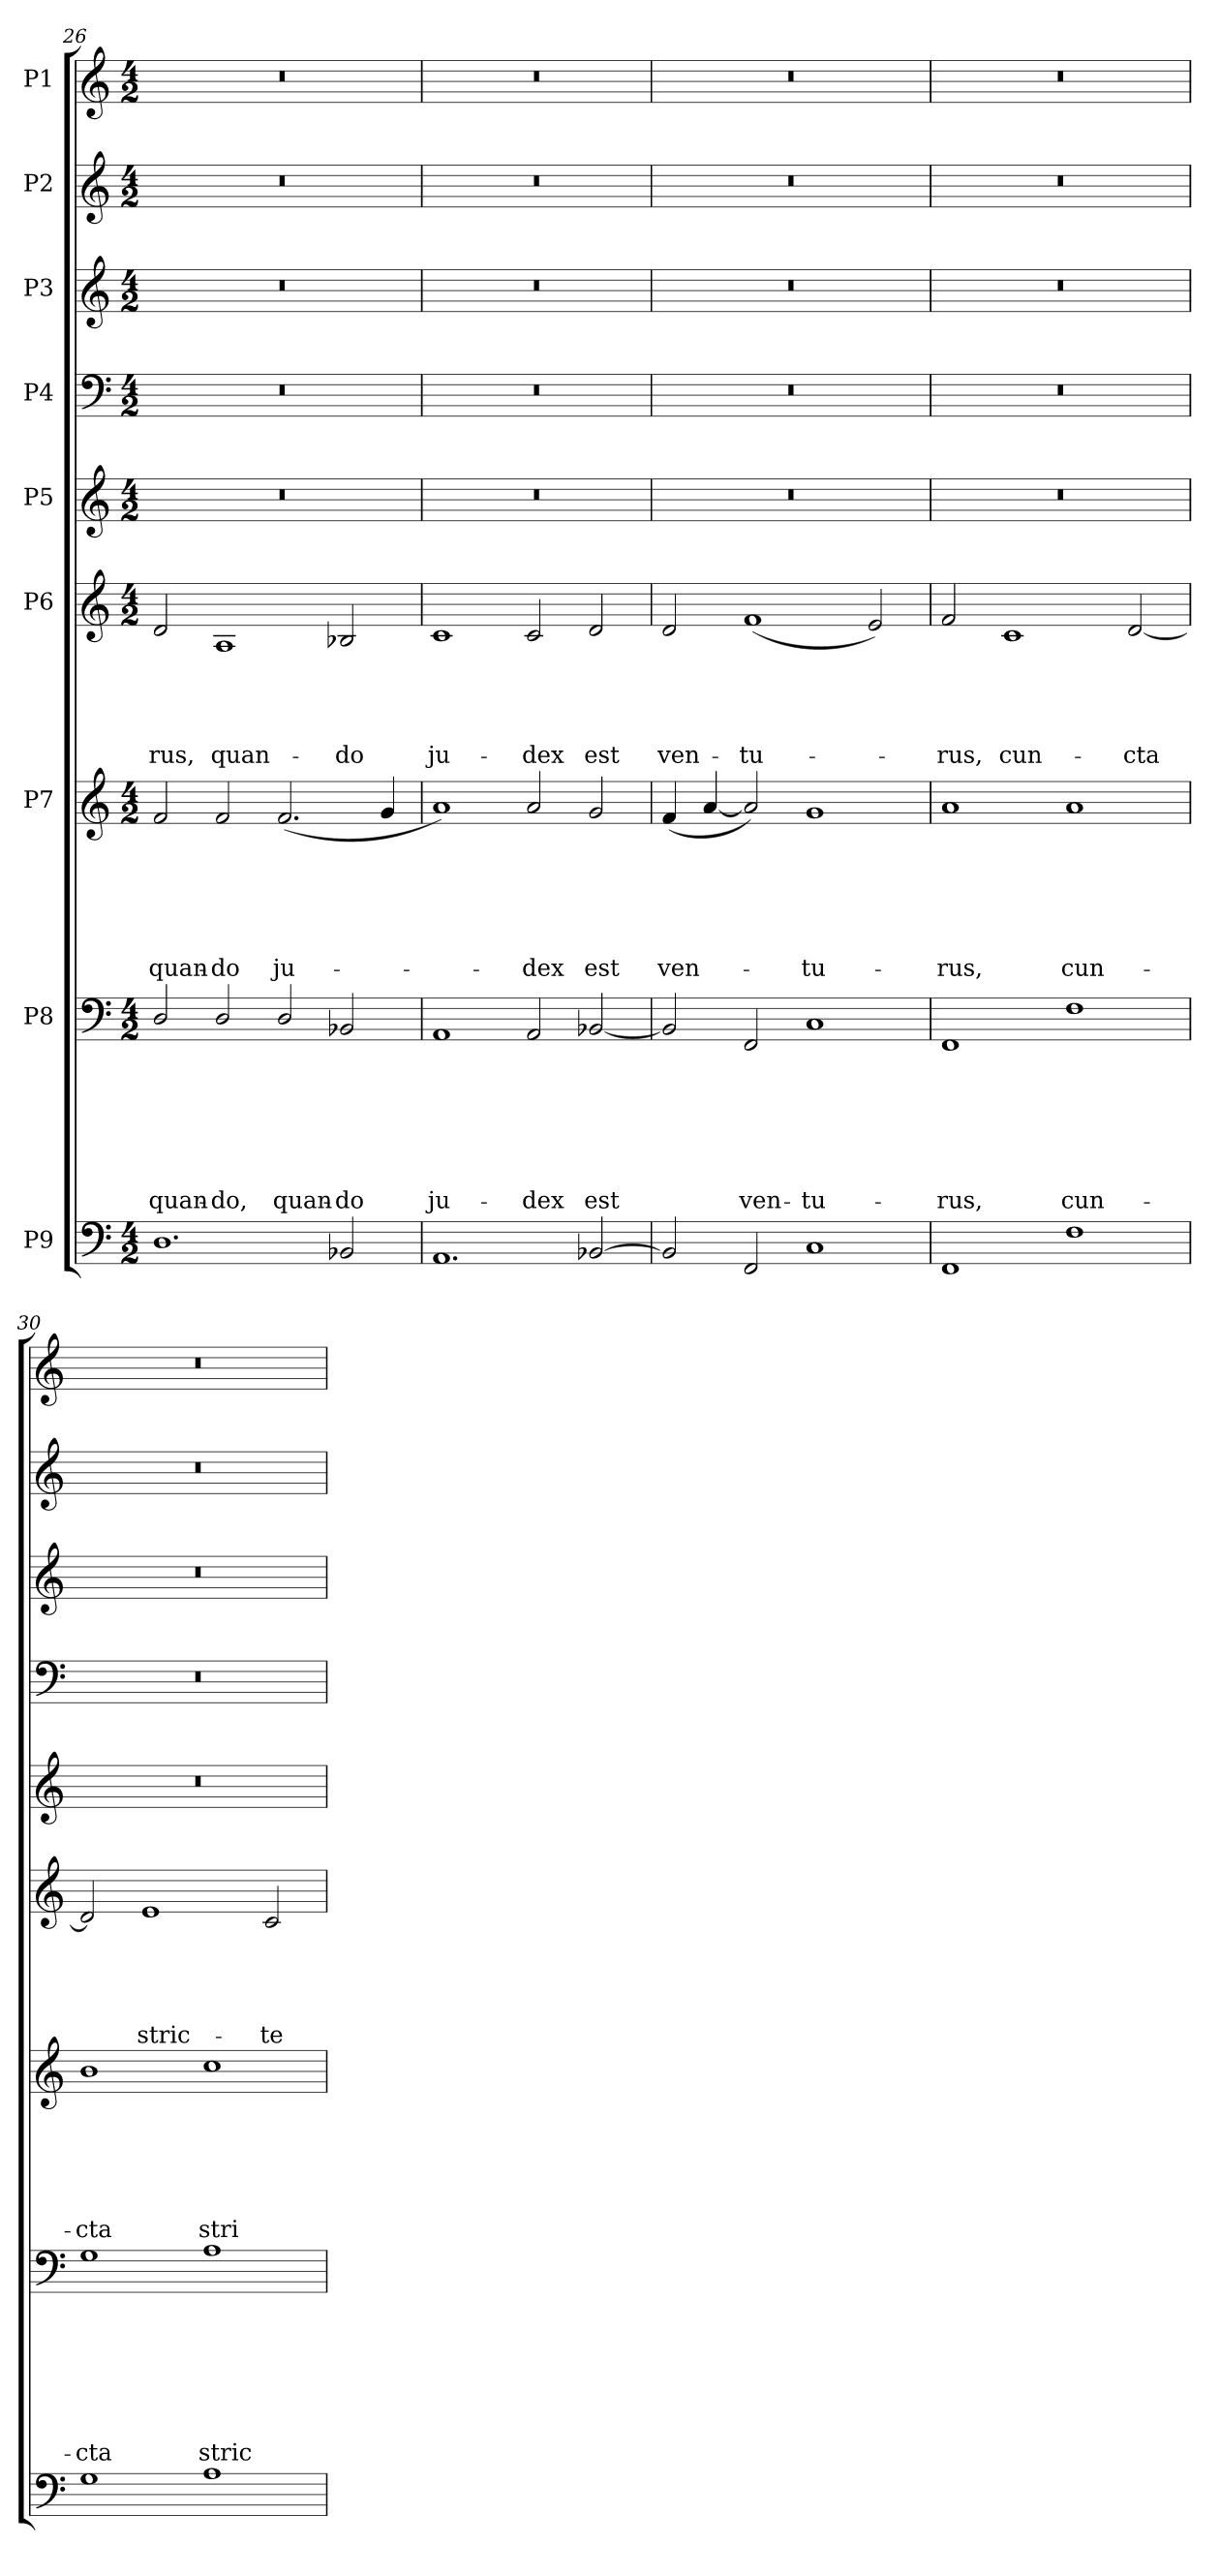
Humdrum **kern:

**kern	**kern	**text	**text	**text	**text	**text	**text	**text	**kern	**text	**text	**text	**text	**text	**text	**kern	**text	**text	**text	**text	**text	**kern	**kern	**kern	**kern	**kern
*part9	*part8	*part8	*part8	*part8	*part8	*part8	*part8	*part8	*part7	*part7	*part7	*part7	*part7	*part7	*part7	*part6	*part6	*part6	*part6	*part6	*part6	*part5	*part4	*part3	*part2	*part1
*staff9	*staff8	*staff8	*staff8	*staff8	*staff8	*staff8	*staff8	*staff8	*staff7	*staff7	*staff7	*staff7	*staff7	*staff7	*staff7	*staff6	*staff6	*staff6	*staff6	*staff6	*staff6	*staff5	*staff4	*staff3	*staff2	*staff1
*I"P9	*I"P8	*	*	*	*	*	*	*	*I"P7	*	*	*	*	*	*	*I"P6	*	*	*	*	*	*I"P5	*I"P4	*I"P3	*I"P2	*I"P1
!!LO:PB:g=z
*clefF4	*clefF4	*	*	*	*	*	*	*	*clefG2	*	*	*	*	*	*	*clefG2	*	*	*	*	*	*clefG2	*clefF4	*clefG2	*clefG2	*clefG2
*	*	*	*	*	*	*	*	*	*ITrd7c12	*	*	*	*	*	*	*	*	*	*	*	*	*	*	*ITrd7c12	*	*
*k[]	*k[]	*	*	*	*	*	*	*	*k[]	*	*	*	*	*	*	*k[]	*	*	*	*	*	*k[]	*k[]	*k[]	*k[]	*k[]
*C:	*C:	*	*	*	*	*	*	*	*C:	*	*	*	*	*	*	*C:	*	*	*	*	*	*C:	*C:	*C:	*C:	*C:
*M4/2	*M4/2	*	*	*	*	*	*	*	*M4/2	*	*	*	*	*	*	*M4/2	*	*	*	*	*	*M4/2	*M4/2	*M4/2	*M4/2	*M4/2
=26	=26	=26	=26	=26	=26	=26	=26	=26	=26	=26	=26	=26	=26	=26	=26	=26	=26	=26	=26	=26	=26	=26	=26	=26	=26	=26
*^	*	*	*	*	*	*	*	*	*	*	*	*	*	*	*	*	*	*	*	*	*	*	*	*	*	*
!	!	!	!	!	!	!	!	!	!LO:LY:b	!	!	!	!	!	!	!LO:LY:b	!	!	!	!	!	!LO:LY:b	!LO:N:vis=1	!LO:N:vis=1	!LO:N:vis=1	!LO:N:vis=1	!LO:N:vis=1
1.D	0ryy	2D/	.	.	.	.	.	.	quan-	2F/	.	.	.	.	.	quan-	2d/	.	.	.	.	-rus,	0r	0r	0r	0r	0r
!	!	!	!	!	!	!	!	!	!LO:LY:b	!	!	!	!	!	!	!LO:LY:b	!	!	!	!	!	!LO:LY:b	!	!	!	!	!
.	.	2D/	.	.	.	.	.	.	-do,	2F/	.	.	.	.	.	-do	1A	.	.	.	.	quan-	.	.	.	.	.
!	!	!	!	!	!	!	!	!	!LO:LY:b	!	!	!	!	!	!	!LO:LY:b	!	!	!	!	!	!	!	!	!	!	!
.	.	2D/	.	.	.	.	.	.	quan-	(<2.F/	.	.	.	.	.	ju-	.	.	.	.	.	.	.	.	.	.	.
!	!	!	!	!	!	!	!	!	!LO:LY:b	!	!	!	!	!	!	!	!	!	!	!	!	!LO:LY:b	!	!	!	!	!
2BB-X/	.	2BB-X/	.	.	.	.	.	.	-do	.	.	.	.	.	.	.	2B-X/	.	.	.	.	-do	.	.	.	.	.
.	.	.	.	.	.	.	.	.	.	4G/	.	.	.	.	.	.	.	.	.	.	.	.	.	.	.	.	.
=27	=27	=27	=27	=27	=27	=27	=27	=27	=27	=27	=27	=27	=27	=27	=27	=27	=27	=27	=27	=27	=27	=27	=27	=27	=27	=27	=27
!	!	!	!	!	!	!	!	!	!LO:LY:b	!	!	!	!	!	!	!	!	!	!	!	!	!LO:LY:b	!LO:N:vis=1	!LO:N:vis=1	!LO:N:vis=1	!LO:N:vis=1	!LO:N:vis=1
1.AA	0ryy	1AA	.	.	.	.	.	.	ju-	1A)	.	.	.	.	.	.	1c	.	.	.	.	ju-	0r	0r	0r	0r	0r
!	!	!	!	!	!	!	!	!	!LO:LY:b	!	!	!	!	!	!	!LO:LY:b	!	!	!	!	!	!LO:LY:b	!	!	!	!	!
.	.	2AA/	.	.	.	.	.	.	-dex	2A/	.	.	.	.	.	-dex	2c/	.	.	.	.	-dex	.	.	.	.	.
!	!	!	!	!	!	!	!	!	!LO:LY:b	!	!	!	!	!	!	!LO:LY:b	!	!	!	!	!	!LO:LY:b	!	!	!	!	!
[<2BB-X/	.	[<2BB-X/	.	.	.	.	.	.	est	2G/	.	.	.	.	.	est	2d/	.	.	.	.	est	.	.	.	.	.
=28	=28	=28	=28	=28	=28	=28	=28	=28	=28	=28	=28	=28	=28	=28	=28	=28	=28	=28	=28	=28	=28	=28	=28	=28	=28	=28	=28
!	!	!	!	!	!	!	!	!	!	!	!	!	!	!	!	!LO:LY:b	!	!	!	!	!	!LO:LY:b	!LO:N:vis=1	!LO:N:vis=1	!LO:N:vis=1	!LO:N:vis=1	!LO:N:vis=1
2BB-/]	0ryy	2BB-/]	.	.	.	.	.	.	.	(<4F/	.	.	.	.	.	ven-	2d/	.	.	.	.	ven-	0r	0r	0r	0r	0r
.	.	.	.	.	.	.	.	.	.	[<4A/	.	.	.	.	.	.	.	.	.	.	.	.	.	.	.	.	.
!	!	!	!	!	!	!	!	!	!LO:LY:b	!	!	!	!	!	!	!	!	!	!	!	!	!LO:LY:b	!	!	!	!	!
2FF/	.	2FF/	.	.	.	.	.	.	ven-	2A/])	.	.	.	.	.	.	(<1f	.	.	.	.	-tu-	.	.	.	.	.
!	!	!	!	!	!	!	!	!	!LO:LY:b	!	!	!	!	!	!	!LO:LY:b	!	!	!	!	!	!	!	!	!	!	!
1C	.	1C	.	.	.	.	.	.	-tu-	1G	.	.	.	.	.	-tu-	.	.	.	.	.	.	.	.	.	.	.
.	.	.	.	.	.	.	.	.	.	.	.	.	.	.	.	.	2e/)	.	.	.	.	.	.	.	.	.	.
=29	=29	=29	=29	=29	=29	=29	=29	=29	=29	=29	=29	=29	=29	=29	=29	=29	=29	=29	=29	=29	=29	=29	=29	=29	=29	=29	=29
!	!	!	!	!	!	!	!	!	!LO:LY:b	!	!	!	!	!	!	!LO:LY:b	!	!	!	!	!	!LO:LY:b	!LO:N:vis=1	!LO:N:vis=1	!LO:N:vis=1	!LO:N:vis=1	!LO:N:vis=1
1FF	0ryy	1FF	.	.	.	.	.	.	-rus,	1A	.	.	.	.	.	-rus,	2f/	.	.	.	.	-rus,	0r	0r	0r	0r	0r
!	!	!	!	!	!	!	!	!	!	!	!	!	!	!	!	!	!	!	!	!	!	!LO:LY:b	!	!	!	!	!
.	.	.	.	.	.	.	.	.	.	.	.	.	.	.	.	.	1c	.	.	.	.	cun-	.	.	.	.	.
!	!	!	!	!	!	!	!	!	!LO:LY:b	!	!	!	!	!	!	!LO:LY:b	!	!	!	!	!	!	!	!	!	!	!
1F	.	1F	.	.	.	.	.	.	cun-	1A	.	.	.	.	.	cun-	.	.	.	.	.	.	.	.	.	.	.
!	!	!	!	!	!	!	!	!	!	!	!	!	!	!	!	!	!	!	!	!	!	!LO:LY:b	!	!	!	!	!
.	.	.	.	.	.	.	.	.	.	.	.	.	.	.	.	.	[<2d/	.	.	.	.	-cta	.	.	.	.	.
=30	=30	=30	=30	=30	=30	=30	=30	=30	=30	=30	=30	=30	=30	=30	=30	=30	=30	=30	=30	=30	=30	=30	=30	=30	=30	=30	=30
!	!	!	!	!	!	!	!	!	!LO:LY:b	!	!	!	!	!	!	!LO:LY:b	!	!	!	!	!	!	!LO:N:vis=1	!LO:N:vis=1	!LO:N:vis=1	!LO:N:vis=1	!LO:N:vis=1
1G	0ryy	1G	.	.	.	.	.	.	-cta	1B	.	.	.	.	.	-cta	2d/]	.	.	.	.	.	0r	0r	0r	0r	0r
!	!	!	!	!	!	!	!	!	!	!	!	!	!	!	!	!	!	!	!	!	!	!LO:LY:b	!	!	!	!	!
.	.	.	.	.	.	.	.	.	.	.	.	.	.	.	.	.	1e	.	.	.	.	stric-	.	.	.	.	.
!	!	!	!	!	!	!	!	!	!LO:LY:b	!	!	!	!	!	!	!LO:LY:b	!	!	!	!	!	!	!	!	!	!	!
1A	.	1A	.	.	.	.	.	.	stric-	1c	.	.	.	.	.	stri-	.	.	.	.	.	.	.	.	.	.	.
!	!	!	!	!	!	!	!	!	!	!	!	!	!	!	!	!	!	!	!	!	!	!LO:LY:b	!	!	!	!	!
.	.	.	.	.	.	.	.	.	.	.	.	.	.	.	.	.	2c/	.	.	.	.	-te	.	.	.	.	.
*v	*v	*	*	*	*	*	*	*	*	*	*	*	*	*	*	*	*	*	*	*	*	*	*	*	*	*	*
=	=	=	=	=	=	=	=	=	=	=	=	=	=	=	=	=	=	=	=	=	=	=	=	=	=	=
*-	*-	*-	*-	*-	*-	*-	*-	*-	*-	*-	*-	*-	*-	*-	*-	*-	*-	*-	*-	*-	*-	*-	*-	*-	*-	*-
